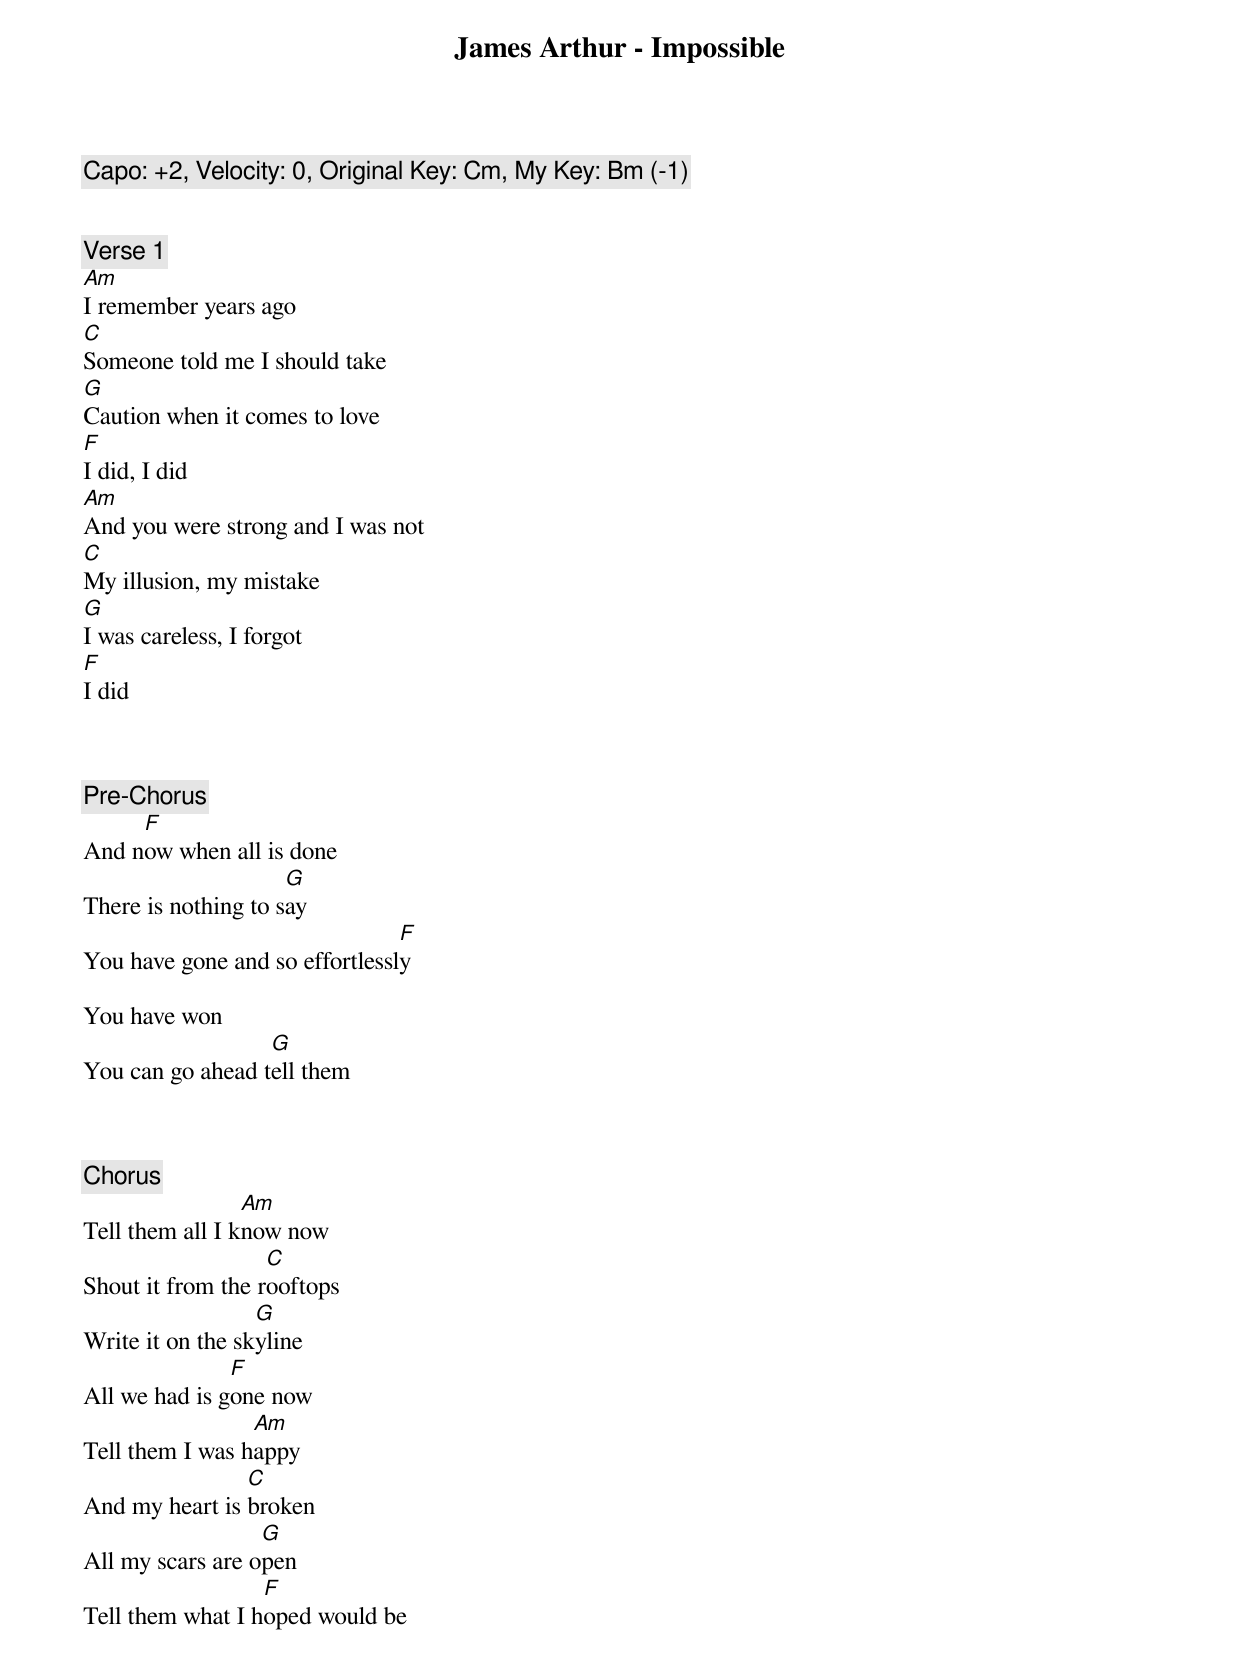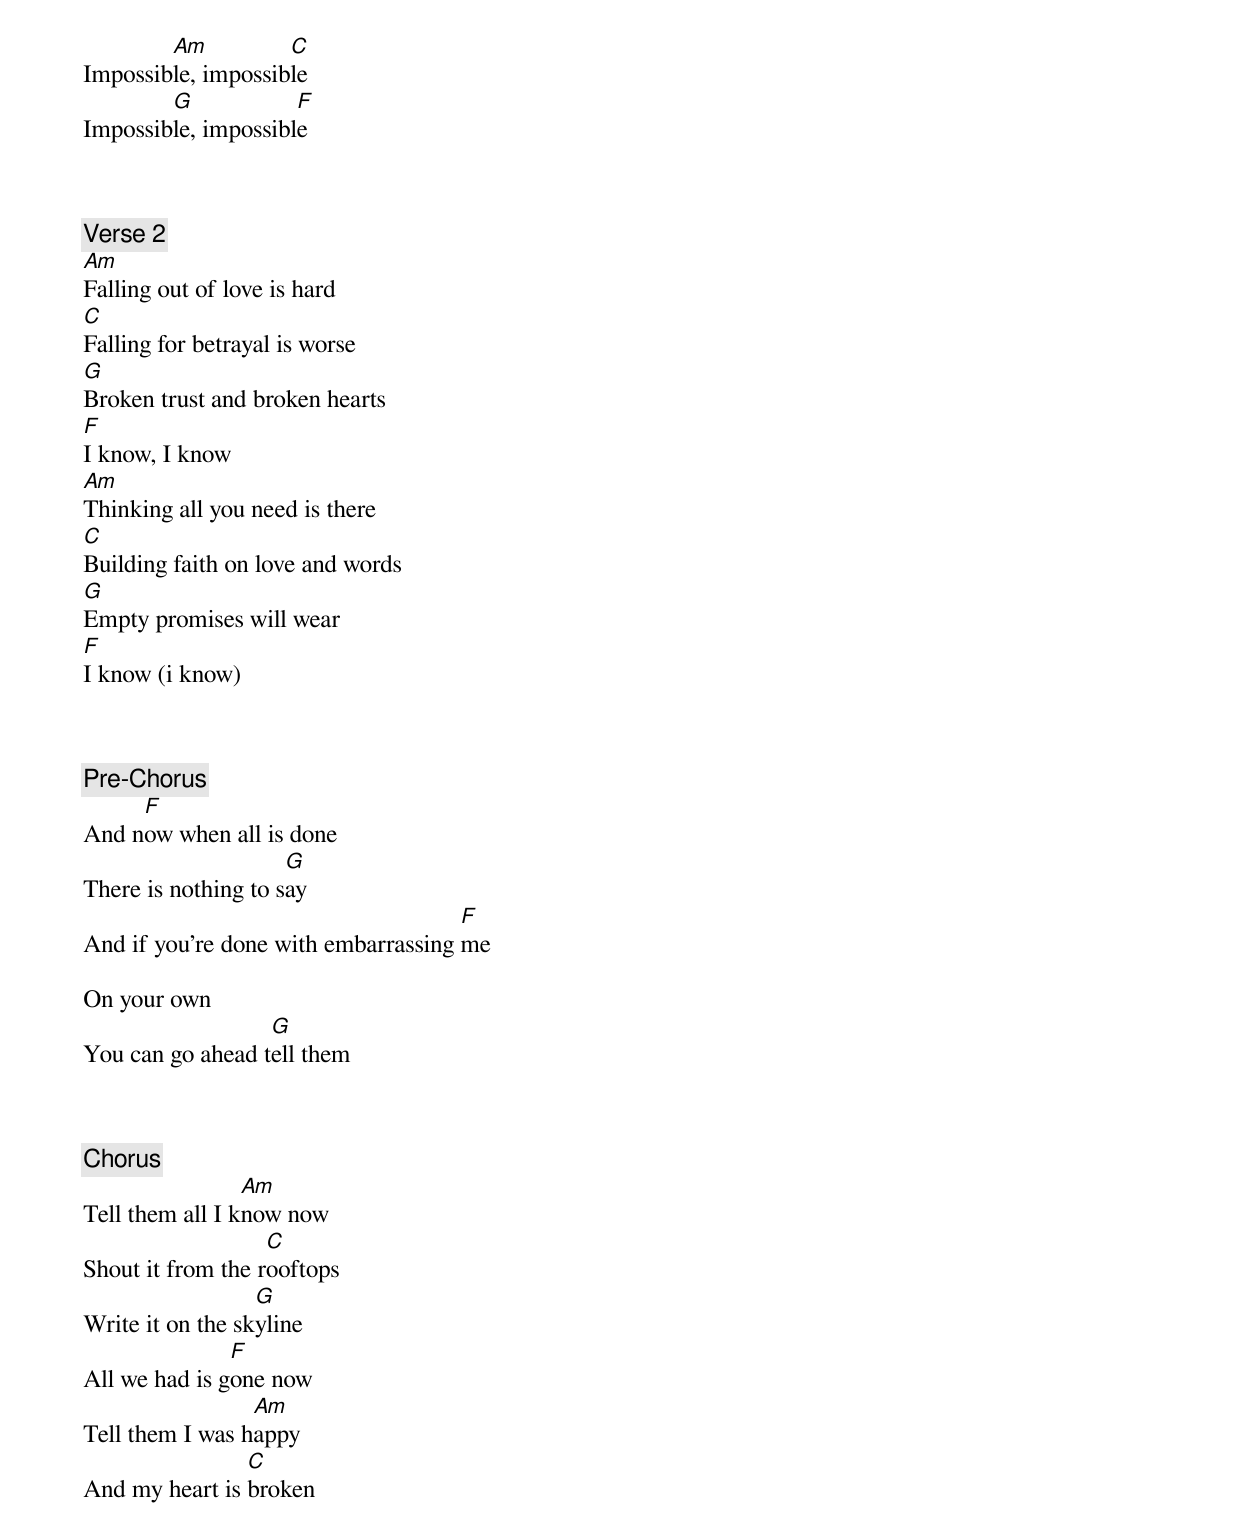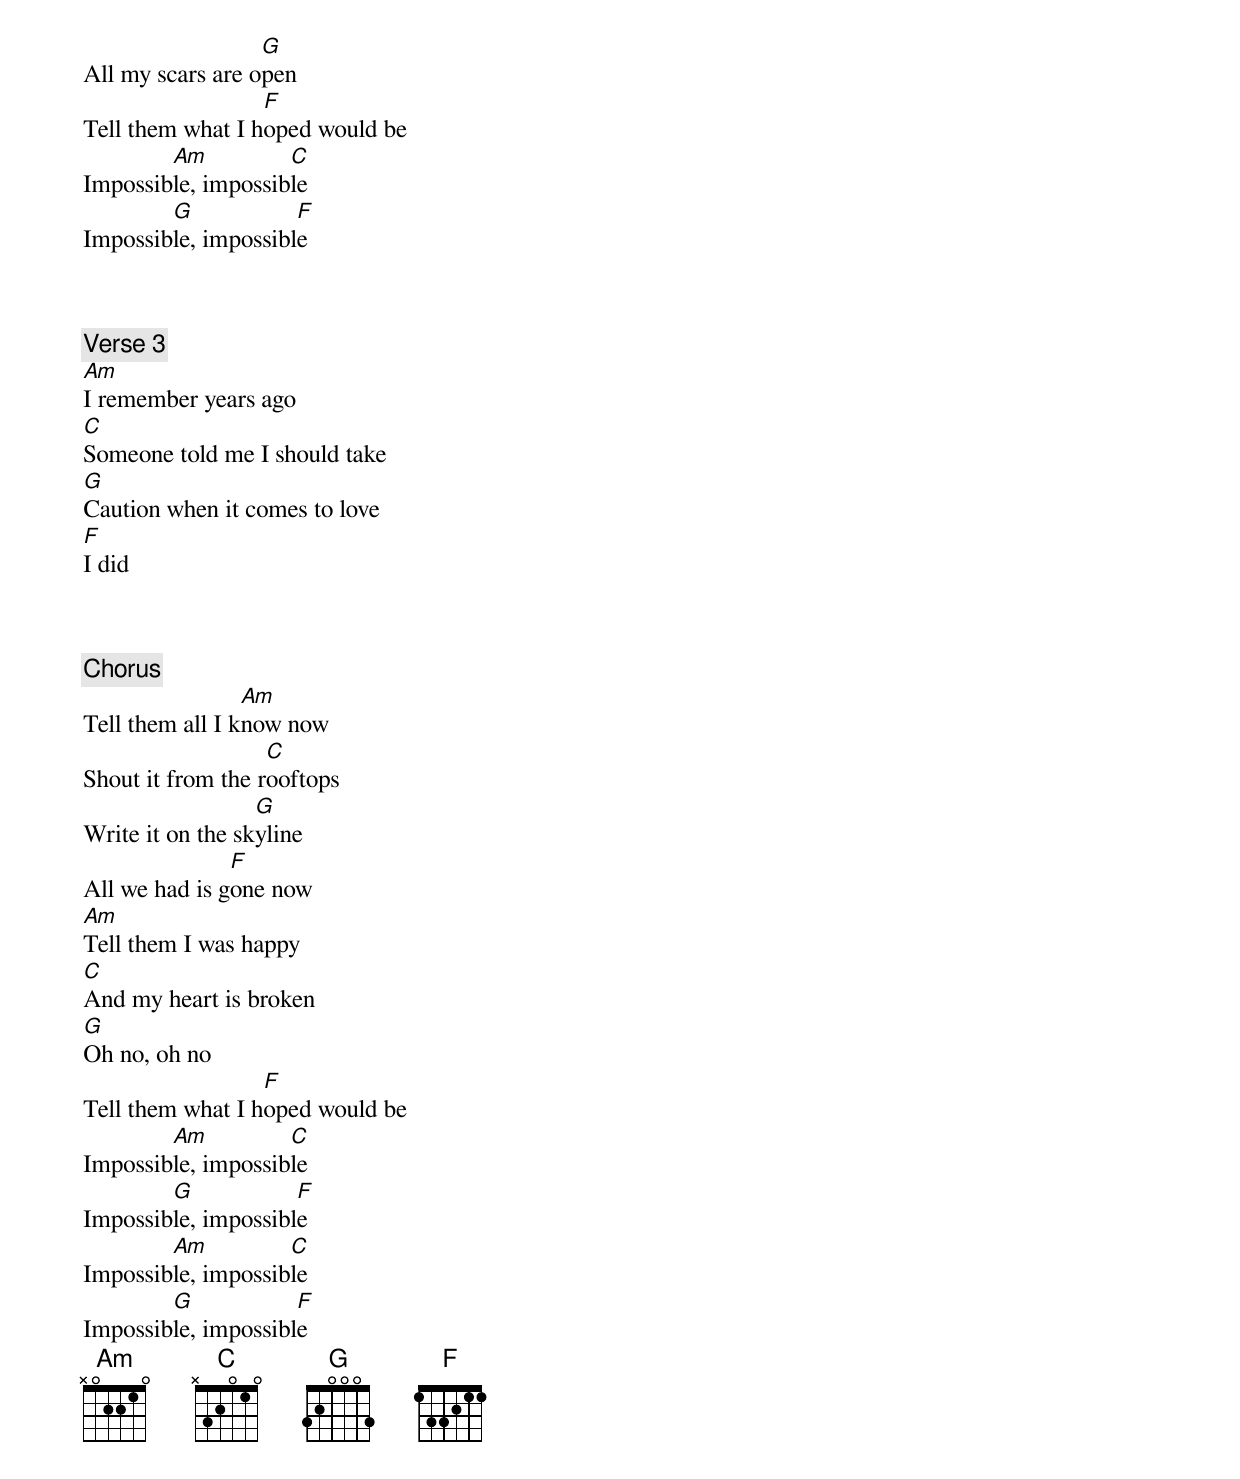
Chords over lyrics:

James Arthur - Impossible

Capo: +2, Velocity: 0, Original Key: Cm, My Key: Bm (-1)


[Verse 1]
Am
I remember years ago
C
Someone told me I should take
G
Caution when it comes to love
F
I did, I did
Am
And you were strong and I was not
C
My illusion, my mistake
G
I was careless, I forgot
F
I did



[Pre-Chorus]
     F
And now when all is done
                     G
There is nothing to say
                                F
You have gone and so effortlessly

You have won
                  G
You can go ahead tell them



[Chorus]
                 Am
Tell them all I know now
                   C
Shout it from the rooftops
                  G
Write it on the skyline
               F
All we had is gone now
                 Am
Tell them I was happy
                C
And my heart is broken
                  G
All my scars are open
                  F
Tell them what I hoped would be
        Am          C
Impossible, impossible
        G            F
Impossible, impossible



[Verse 2]
Am
Falling out of love is hard
C
Falling for betrayal is worse
G
Broken trust and broken hearts
F
I know, I know
Am
Thinking all you need is there
C
Building faith on love and words
G
Empty promises will wear
F
I know (i know)



[Pre-Chorus]
     F
And now when all is done
                     G
There is nothing to say
                                     F
And if you're done with embarrassing me

On your own
                  G
You can go ahead tell them



[Chorus]
                 Am
Tell them all I know now
                   C
Shout it from the rooftops
                  G
Write it on the skyline
               F
All we had is gone now
                 Am
Tell them I was happy
                C
And my heart is broken
                  G
All my scars are open
                  F
Tell them what I hoped would be
        Am          C
Impossible, impossible
        G            F
Impossible, impossible



[Verse 3]
Am
I remember years ago
C
Someone told me I should take
G
Caution when it comes to love
F
I did



[Chorus]
                 Am
Tell them all I know now
                   C
Shout it from the rooftops
                  G
Write it on the skyline
               F
All we had is gone now
Am
Tell them I was happy
C
And my heart is broken
G
Oh no, oh no
                  F
Tell them what I hoped would be
        Am          C
Impossible, impossible
        G            F
Impossible, impossible
        Am          C
Impossible, impossible
        G            F
Impossible, impossible
